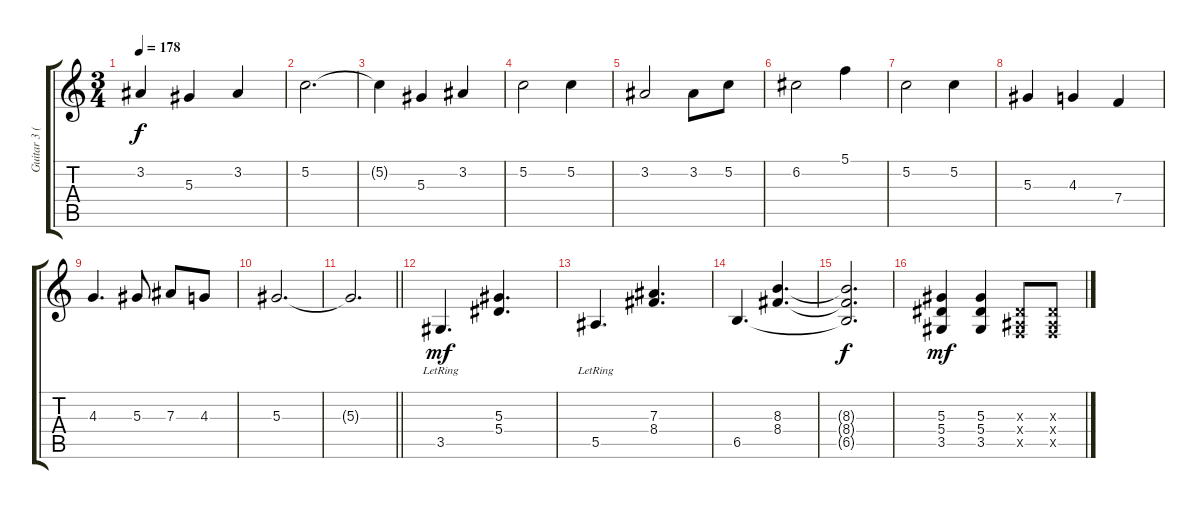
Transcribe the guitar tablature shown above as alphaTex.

\track ("Guitar 3 (Rhytm)" "Guitar 3 (") {instrument distortionguitar}
\staff {score tabs}
\tuning (C4 G3 Eb3 Bb2 F2 C2) {hide}
\ts (3 4)
\tempo 178
\clef g2
\ks c
3.2.4{dy f} 5.3.4 3.2.4 |
5.2.2{d} |
5.2{t}.4 5.3.4 3.2.4 |
5.2.2 5.2.4 |
3.2.2 3.2.8 5.2.8 |
6.2.2 5.1.4 |
5.2.2 5.2.4 |
5.3.4 4.3.4 7.4.4 |
4.3.4{d} 5.3.8 7.3.8 4.3.8 |
5.3.2{d} |
\barLineRight lightlight
5.3{t}.2{d} |
3.5{lr}.4{d dy mf volume 12 balance 14 instrument distortionguitar} (5.3 5.4).4{d} |
5.5{lr}.4{d} (7.3 8.4).4{d} |
6.5.4{d} (8.3 8.4).4{d} |
(8.3{t} 8.4{t} 6.5{t}).2{d dy f} |
(5.3 5.4 3.5).4{dy mf} (5.3 5.4 3.5).4 (0.3{x} 0.4{x} 0.5{x}).8 (0.3{x} 0.4{x} 0.5{x}).8
